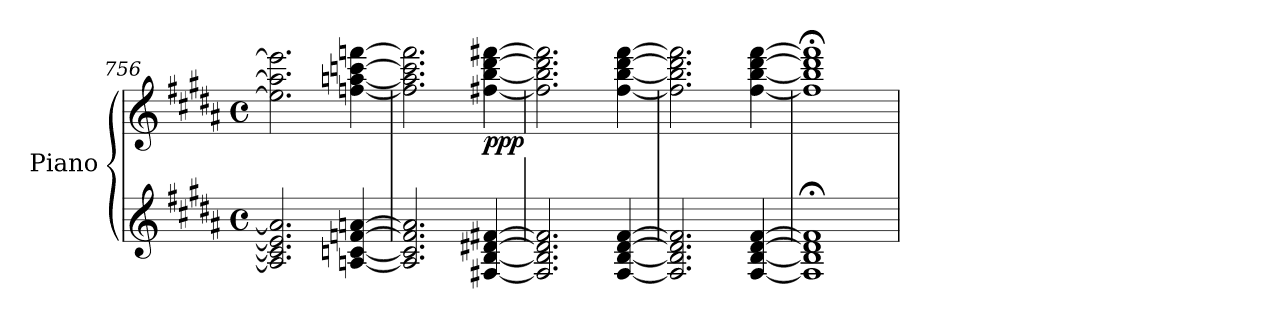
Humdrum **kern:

**kern	**kern	**dynam
*part1	*part1	*part1
*staff2	*staff1	*staff1/2
*I"Piano	*	*
*I'Pno	*	*
!!LO:LB:g=z
*clefG2	*clefG2	*
*k[f#c#g#d#a#]	*k[f#c#g#d#a#]	*
*M4/4	*M4/4	*
*met(c)	*met(c)	*
=756	=756	=756
2.A/] 2.c/] 2.e/] 2.a/]	2.ee\] 2.aa\] 2.eee\]	.
[4An/ [4cn/ [4fn/ [4an/	[4ffn\ [4aan\ [4cccn\ [4fffn\	.
=757	=757	=757
2.A/] 2.c/] 2.f/] 2.a/]	2.ff\] 2.aa\] 2.ccc\] 2.fff\]	.
!	!	!LO:DY:b
[4F#X/ [4B/ [4d#X/ [4f#X/	[4ff#X\ [4bb\ [4ddd#\ [4fff#X\	ppp
=758	=758	=758
2.F#/] 2.B/] 2.d#/] 2.f#/]	2.ff#\] 2.bb\] 2.ddd#\] 2.fff#\]	.
[4F#/ [4B/ [4d#/ [4f#/	[4ff#\ [4bb\ [4ddd#\ [4fff#\	.
=759	=759	=759
2.F#/] 2.B/] 2.d#/] 2.f#/]	2.ff#\] 2.bb\] 2.ddd#\] 2.fff#\]	.
[4F#/ [4B/ [4d#/ [4f#/	[4ff#\ [4bb\ [4ddd#\ [4fff#\	.
=760	=760	=760
1F#];< 1B];< 1d#];< 1f#];<	1ff#];< 1bb];< 1ddd#];< 1fff#];<	.
=	=	=
*-	*-	*-
